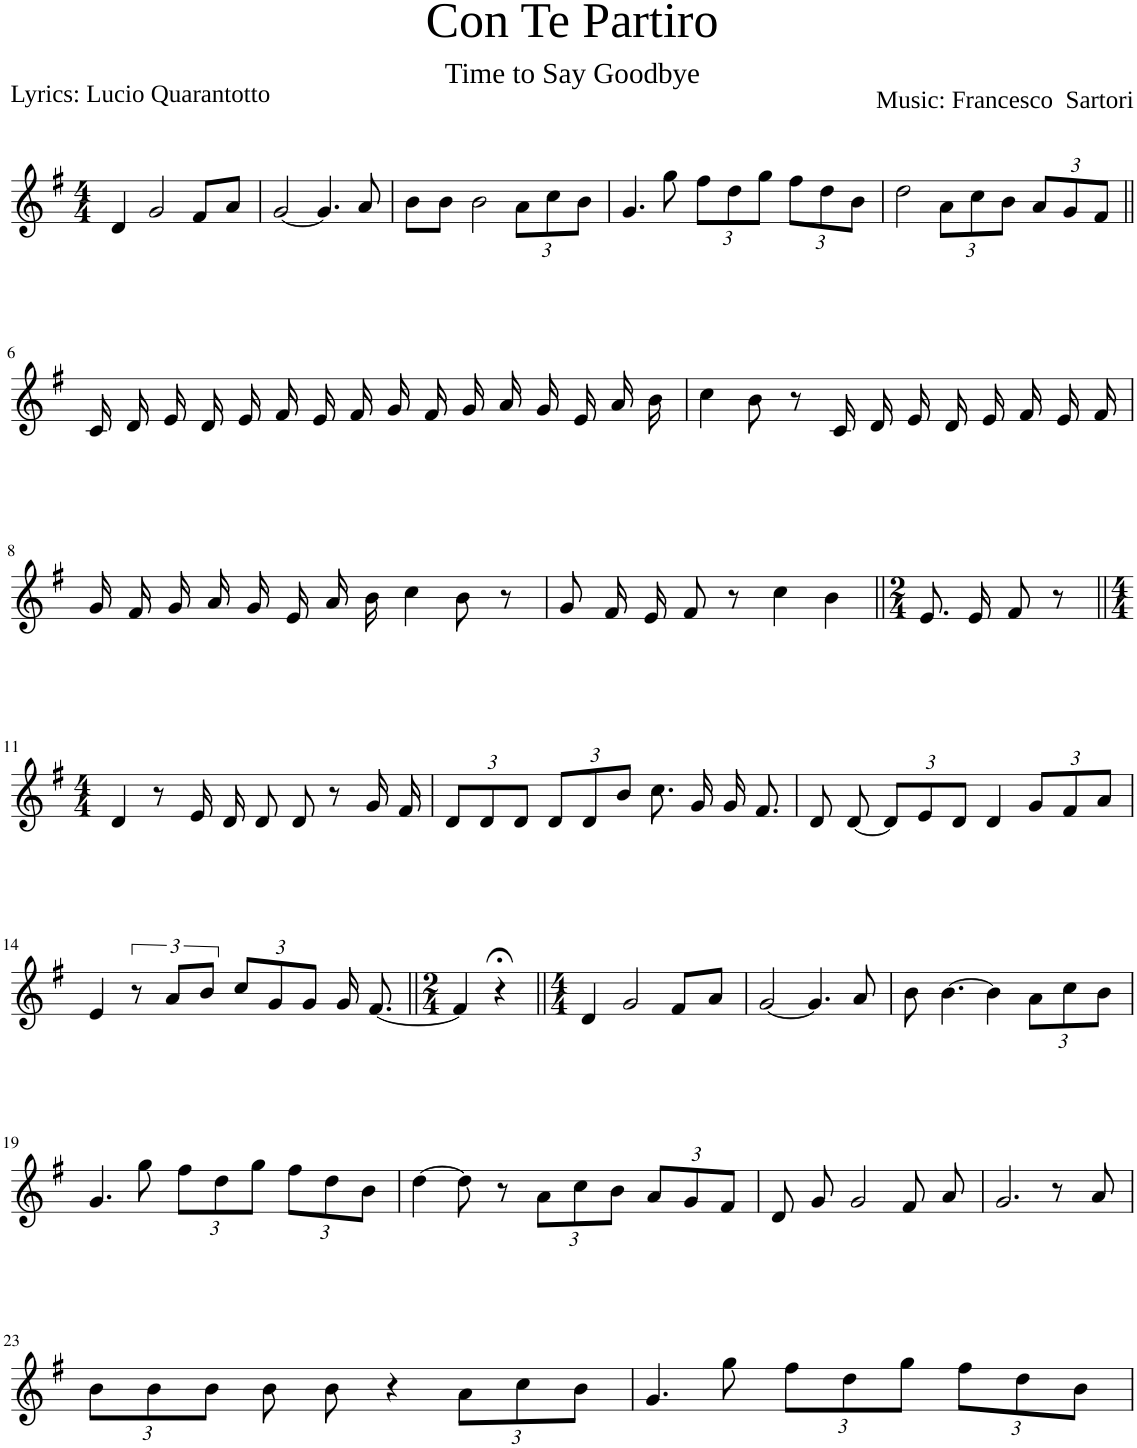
**kern
*part1
*staff1
*I"Tenor Steel Drums
*I'St Dr
*clefG2
*k[f#]
*M4/4
=1
4d/
2g/
8f#/L
8a/J
=2
[2g/
4.g/]
8a/
=3
8b\L
8b\J
2b\
*Xbrackettup
12a\L
12cc\
12b\J
=4
4.g/
8gg\
12ff#\L
12dd\
12gg\J
12ff#\L
12dd\
12b\J
=5
2dd\
12a\L
12cc\
12b\J
12a/L
12g/
12f#/J
!!LO:LB:g=z
=6||
16c/
16d/
16e/
16d/
16e/
16f#/
16e/
16f#/
16g/
16f#/
16g/
16a/
16g/
16e/
16a/
16b\
=7
4cc\
8b\
8r
16c/
16d/
16e/
16d/
16e/
16f#/
16e/
16f#/
!!LO:LB:g=z
=8
16g/
16f#/
16g/
16a/
16g/
16e/
16a/
16b\
4cc\
8b\
8r
=9
8g/
16f#/
16e/
8f#/
8r
4cc\
4b\
=10||
*M2/4
8.e/
16e/
8f#/
8r
!!LO:LB:g=z
=11||
*M4/4
4d/
8r
16e/
16d/
8d/
8d/
8r
16g/
16f#/
=12
12d/L
12d/
12d/J
12d/L
12d/
12b/J
8.cc\
16g/
16g/
8.f#/
=13
8d/
[8d/
12d/L]
12e/
12d/J
4d/
12g/L
12f#/
12a/J
!!LO:LB:g=z
=14
4e/
*brackettup
12r
12a/L
12b/J
*Xbrackettup
12cc/L
12g/
12g/J
16g/
[8.f#/
=15||
*M2/4
4f#/]
4r;<
=16||
*M4/4
4d/
2g/
8f#/L
8a/J
=17
[2g/
4.g/]
8a/
=18
8b\
[4.b\
4b\]
12a\L
12cc\
12b\J
!!LO:LB:g=z
=19
4.g/
8gg\
12ff#\L
12dd\
12gg\J
12ff#\L
12dd\
12b\J
=20
[4dd\
8dd\]
8r
12a\L
12cc\
12b\J
12a/L
12g/
12f#/J
=21
8d/
8g/
2g/
8f#/
8a/
=22
2.g/
8r
8a/
!!LO:LB:g=z
=23
12b\L
12b\
12b\J
8b\
8b\
4r
12a\L
12cc\
12b\J
=24
4.g/
8gg\
12ff#\L
12dd\
12gg\J
12ff#\L
12dd\
12b\J
=
*-
